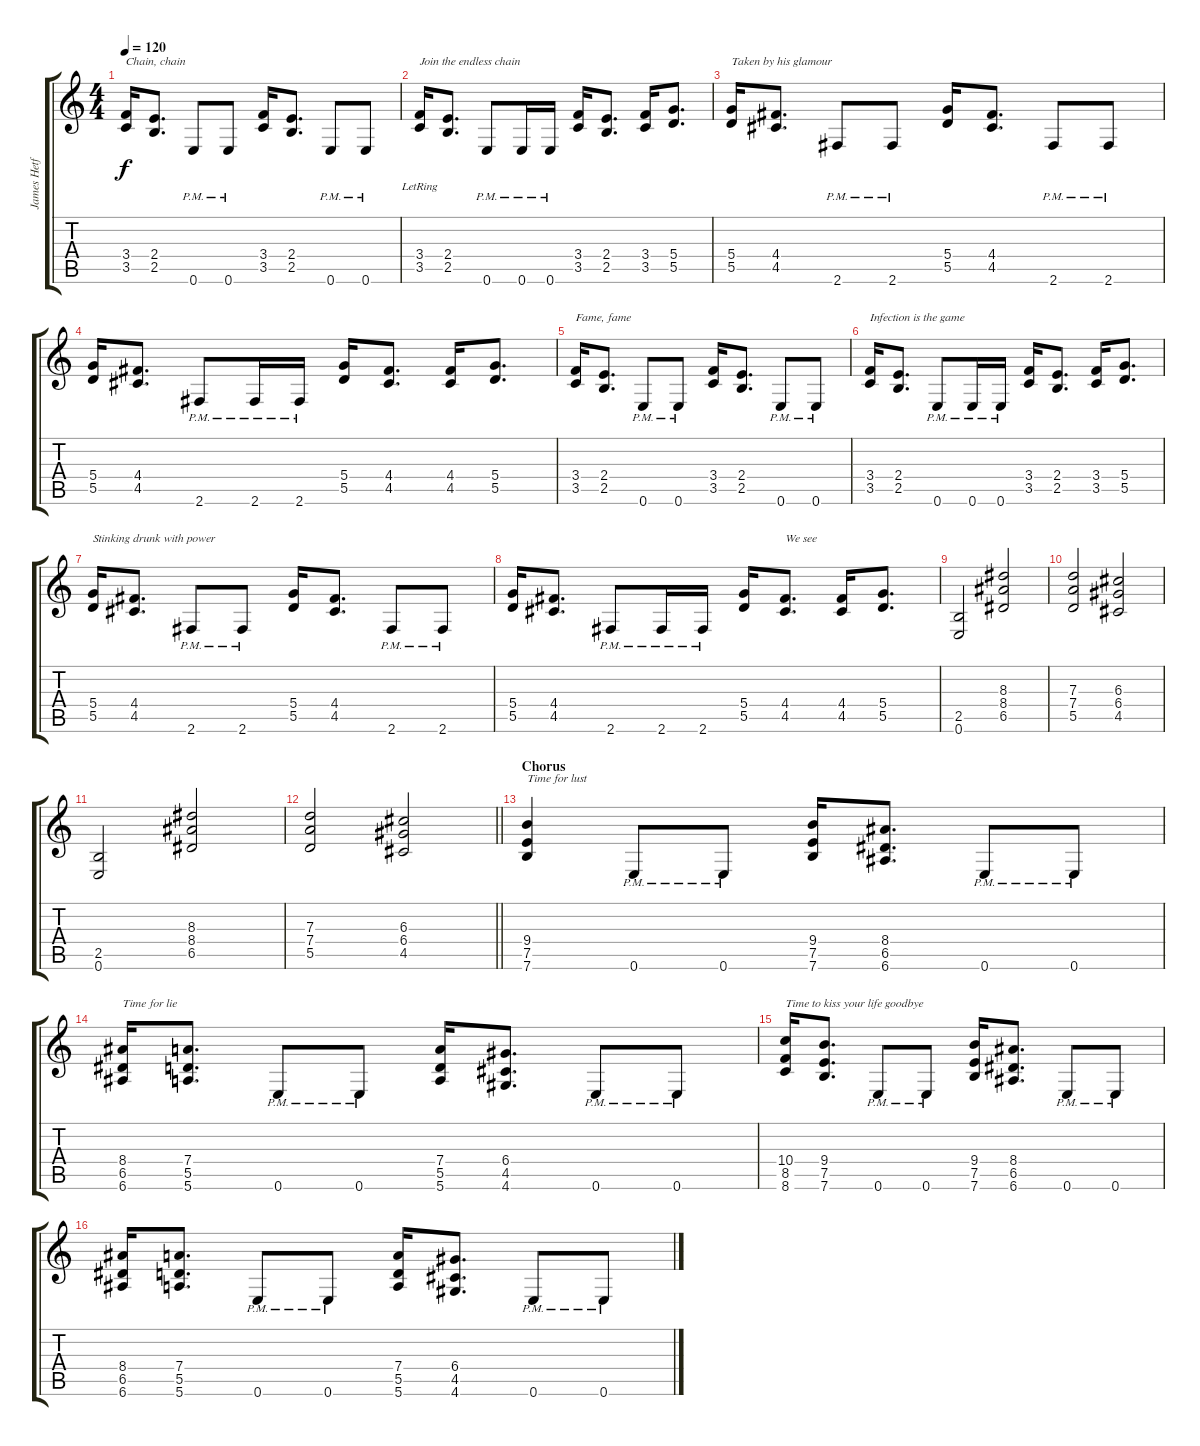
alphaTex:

\track ("James Hetfield Rhythm" "James Hetf") {instrument distortionguitar}
\staff {score tabs}
\tuning (E4 B3 G3 D3 A2 E2) {hide}
\ts (4 4)
\tempo 120
\clef g2
\ks c
(3.4 3.5).16{txt "Chain, chain" dy f} (2.4 2.5).8{d} 0.6{pm}.8 0.6{pm}.8 (3.4 3.5).16 (2.4 2.5).8{d} 0.6{pm}.8 0.6{pm}.8 |
(3.4 3.5{lr}).16{txt "Join the endless chain"} (2.4 2.5).8{d} 0.6{pm}.8 0.6{pm}.16 0.6{pm}.16 (3.4 3.5).16 (2.4 2.5).8{d} (3.4 3.5).16 (5.4 5.5).8{d} |
(5.4 5.5).16{txt "Taken by his glamour"} (4.4 4.5).8{d} 2.6{pm}.8 2.6{pm}.8 (5.4 5.5).16 (4.4 4.5).8{d} 2.6{pm}.8 2.6{pm}.8 |
(5.4 5.5).16 (4.4 4.5).8{d} 2.6{pm}.8 2.6{pm}.16 2.6{pm}.16 (5.4 5.5).16 (4.4 4.5).8{d} (4.4 4.5).16 (5.4 5.5).8{d} |
(3.4 3.5).16{txt "Fame, fame"} (2.4 2.5).8{d} 0.6{pm}.8 0.6{pm}.8 (3.4 3.5).16 (2.4 2.5).8{d} 0.6{pm}.8 0.6{pm}.8 |
(3.4 3.5).16{txt "Infection is the game"} (2.4 2.5).8{d} 0.6{pm}.8 0.6{pm}.16 0.6{pm}.16 (3.4 3.5).16 (2.4 2.5).8{d} (3.4 3.5).16 (5.4 5.5).8{d} |
(5.4 5.5).16{txt "Stinking drunk with power"} (4.4 4.5).8{d} 2.6{pm}.8 2.6{pm}.8 (5.4 5.5).16 (4.4 4.5).8{d} 2.6{pm}.8 2.6{pm}.8 |
(5.4 5.5).16 (4.4 4.5).8{d} 2.6{pm}.8 2.6{pm}.16 2.6{pm}.16 (5.4 5.5).16 (4.4 4.5).8{d txt "We see"} (4.4 4.5).16 (5.4 5.5).8{d} |
(2.5 0.6).2 (8.3 8.4 6.5).2 |
(7.3 7.4 5.5).2 (6.3 6.4 4.5).2 |
(2.5 0.6).2 (8.3 8.4 6.5).2 |
\barLineRight lightlight
(7.3 7.4 5.5).2 (6.3 6.4 4.5).2 |
\section ("" "Chorus")
(9.4 7.5 7.6).4{txt "Time for lust"} 0.6{pm}.8 0.6{pm}.8 (9.4 7.5 7.6).16 (8.4 6.5 6.6).8{d} 0.6{pm}.8 0.6{pm}.8 |
(8.4 6.5 6.6).16{txt "Time for lie"} (7.4 5.5 5.6).8{d} 0.6{pm}.8 0.6{pm}.8 (7.4 5.5 5.6).16 (6.4 4.5 4.6).8{d} 0.6{pm}.8 0.6{pm}.8 |
(10.4 8.5 8.6).16{txt "Time to kiss your life goodbye"} (9.4 7.5 7.6).8{d} 0.6{pm}.8 0.6{pm}.8 (9.4 7.5 7.6).16 (8.4 6.5 6.6).8{d} 0.6{pm}.8 0.6{pm}.8 |
(8.4 6.5 6.6).16 (7.4 5.5 5.6).8{d} 0.6{pm}.8 0.6{pm}.8 (7.4 5.5 5.6).16 (6.4 4.5 4.6).8{d} 0.6{pm}.8 0.6{pm}.8
